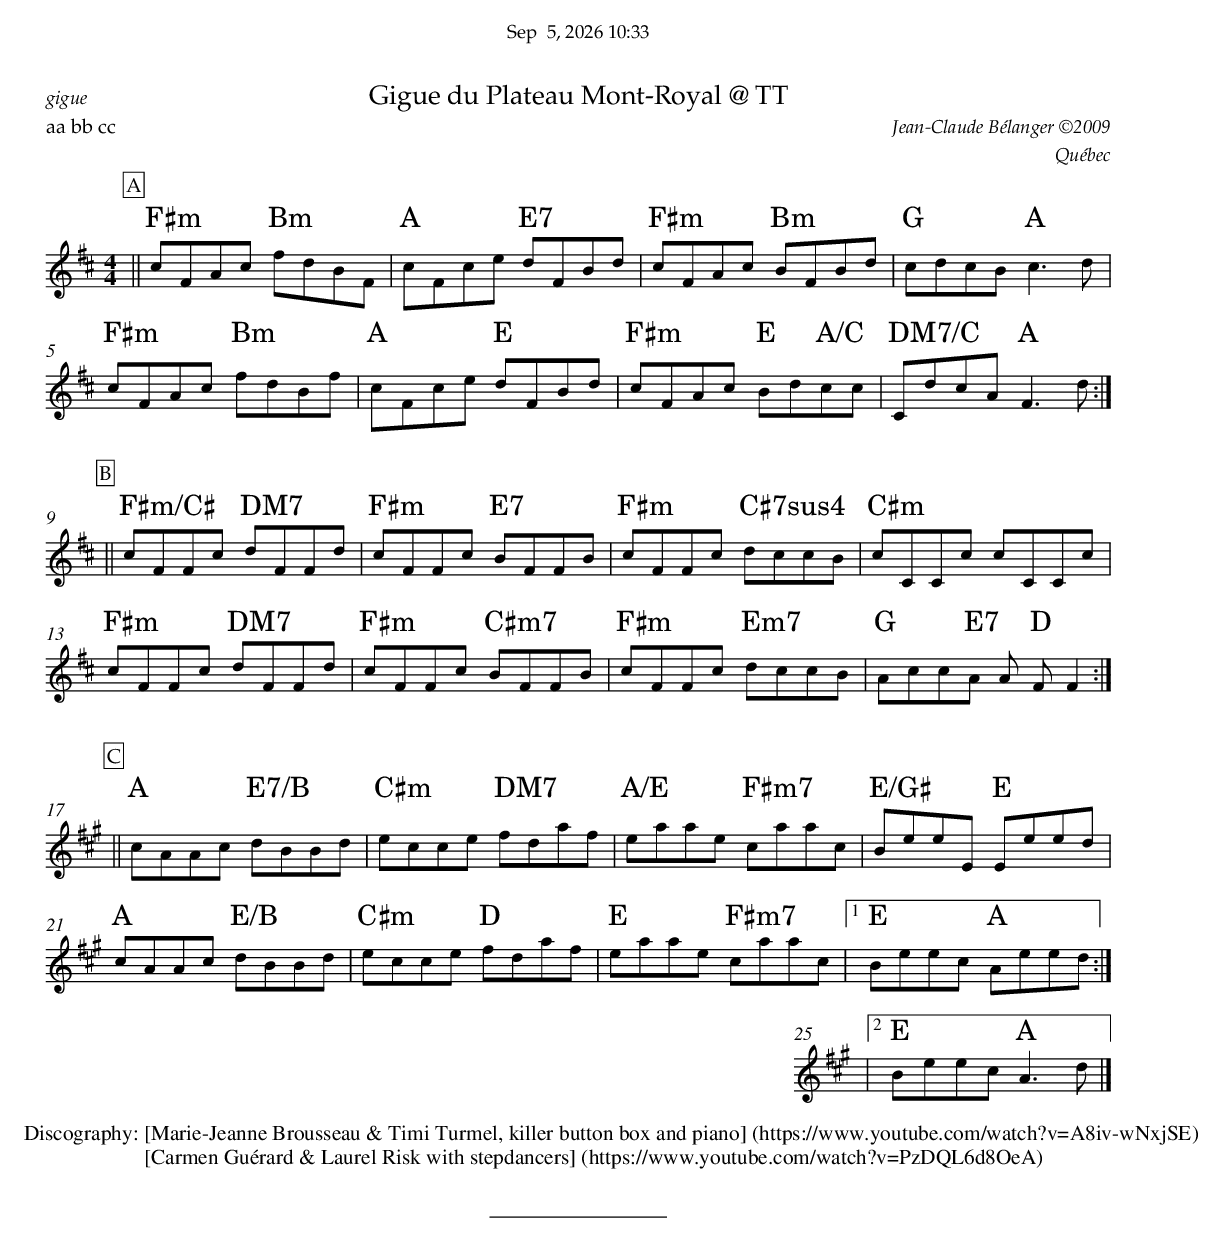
X:1
T:Gigue du Plateau Mont-Royal @ TT
C:Jean-Claude Bélanger ©2009
O:Québec
P:aa bb cc
M:4/4
L:1/8
K:F#phr
P:A
|| "F#m" cFAc "Bm" fdBF |"A" cFce "E7" dFBd |"F#m"  cFAc "Bm" BFBd |"G"  cdcB "A" c3d |
"F#m" cFAc "Bm" fdBf |"A" cFce "E" dFBd |"F#m"  cFAc "E" Bd"A/C"cc | "DM7/C" CdcA "A" F3d :|
%%vskip 0.5cm
P:B
|| "F#m/C#" cFFc "DM7" dFFd |"F#m" cFFc "E7" BFFB |"F#m"  cFFc "C#7sus4 " dccB |"C#m" cCCc cCCc |
"F#m" cFFc "DM7" dFFd |"F#m"  cFFc "C#m7" BFFB |"F#m"  cFFc "Em7" dccB | "G" Acc"E7"A  A"D" FF2 :|
%%vskip 0.5cm
P:C
K:Amaj
|| "A" cAAc "E7/B" dBBd |"C#m" ecce "DM7" fdaf |"A/E" eaae "F#m7"caac |"E/G#" BeeE "E" Eeed |
"A" cAAc "E/B" dBBd |"C#m" ecce "D" fdaf |"E" eaae "F#m7"caac |1 "E" Beec "A" Aeed :|
|2 "E" Beec "A" A3d |]
